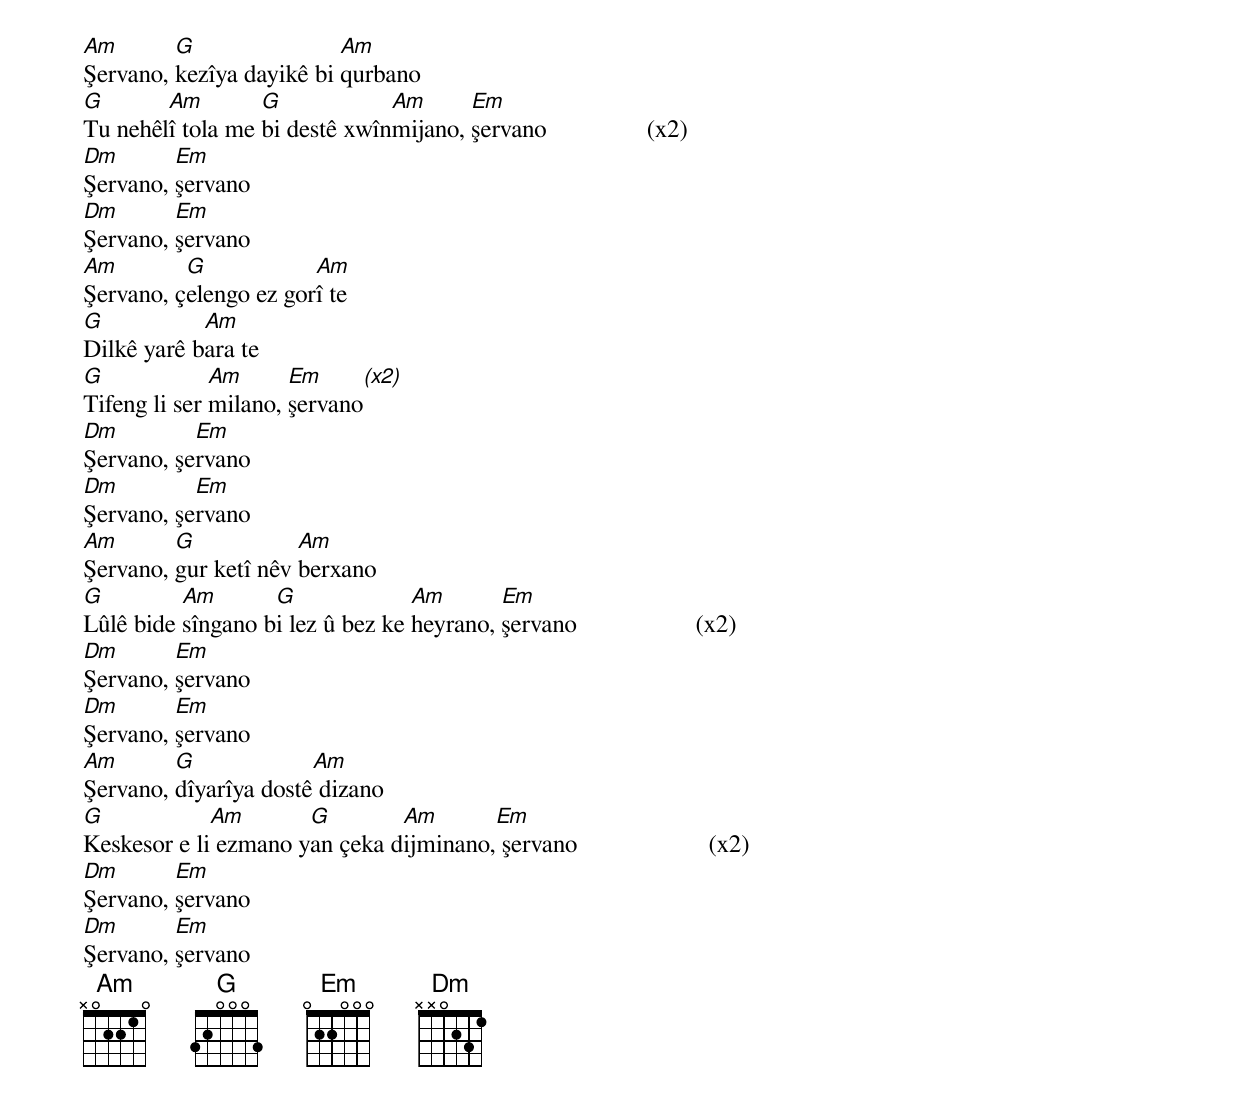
Am       G                Am
Şervano, kezîya dayikê bi qurbano
G       Am        G            Am      Em
Tu nehêlî tola me bi destê xwînmijano, şervano                (x2)
Dm       Em
Şervano, şervano
Dm       Em
Şervano, şervano
Am        G            Am
Şervano, çelengo ez gorî te
G           Am
Dilkê yarê bara te
G             Am      Em                 (x2)
Tifeng li ser milano, şervano
Dm         Em
Şervano, şervano
Dm         Em
Şervano, şervano
Am       G            Am
Şervano, gur ketî nêv berxano
G         Am       G              Am       Em
Lûlê bide sîngano bi lez û bez ke heyrano, şervano                   (x2)
Dm       Em
Şervano, şervano
Dm       Em
Şervano, şervano
Am       G             Am
Şervano, dîyarîya dostê dizano
G            Am       G        Am       Em
Keskesor e li ezmano yan çeka dijminano, şervano                     (x2)
Dm       Em
Şervano, şervano
Dm       Em
Şervano, şervano
